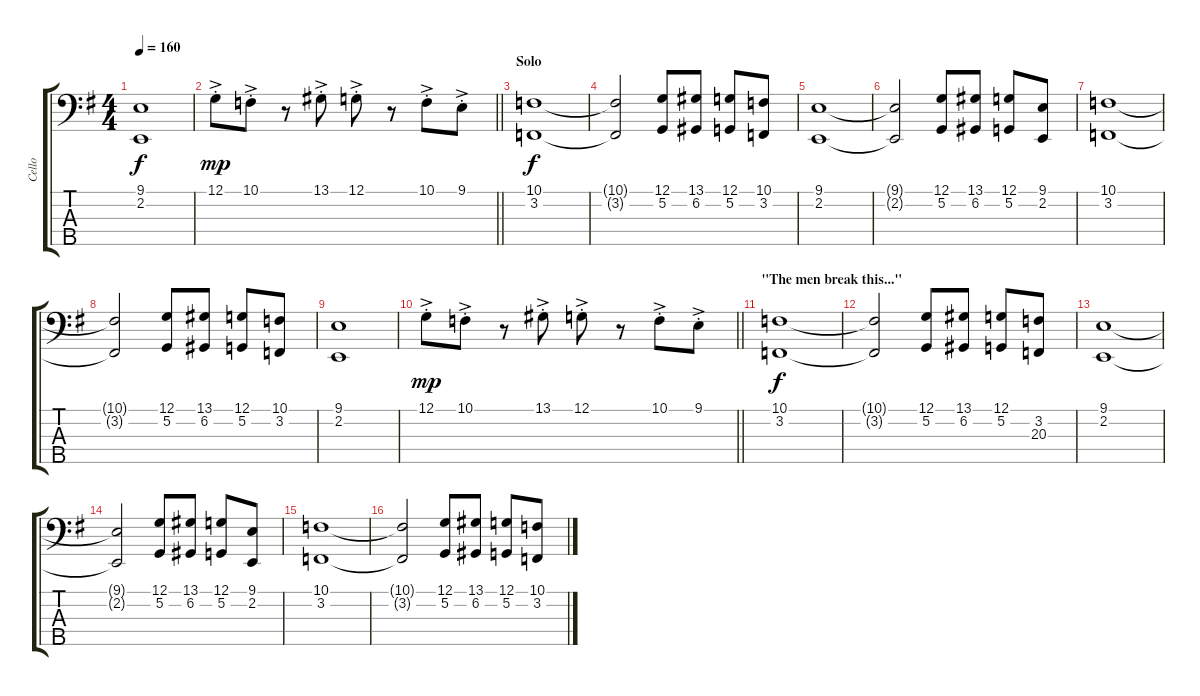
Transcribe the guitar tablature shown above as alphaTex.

\track ("Cello" "Cello") {instrument stringensemble1}
\staff {score tabs}
\tuning (G2 D2 A1 E1 B0) {hide}
\ts (4 4)
\tempo 160
\clef f4
\ks g
(9.1 2.2).1{dy f} |
\barLineRight lightlight
12.1{ac st}.8{dy mp} 10.1{ac st}.8 r.8 13.1{ac st}.8 12.1{ac st}.8 r.8 10.1{ac st}.8 9.1{ac st}.8 |
\section ("" "Solo")
(10.1 3.2).1{dy f} |
(10.1{t} 3.2{t}).2 (12.1 5.2).8 (13.1 6.2).8 (12.1 5.2).8 (10.1 3.2).8 |
(9.1 2.2).1 |
(9.1{t} 2.2{t}).2 (12.1 5.2).8 (13.1 6.2).8 (12.1 5.2).8 (9.1 2.2).8 |
(10.1 3.2).1 |
(10.1{t} 3.2{t}).2 (12.1 5.2).8 (13.1 6.2).8 (12.1 5.2).8 (10.1 3.2).8 |
(9.1 2.2).1 |
\barLineRight lightlight
12.1{ac st}.8{dy mp} 10.1{ac st}.8 r.8 13.1{ac st}.8 12.1{ac st}.8 r.8 10.1{ac st}.8 9.1{ac st}.8 |
\section ("" "\"The men break this...\"")
(10.1 3.2).1{dy f} |
(10.1{t} 3.2{t}).2 (12.1 5.2).8 (13.1 6.2).8 (12.1 5.2).8 (3.2 20.3).8 |
(9.1 2.2).1 |
(9.1{t} 2.2{t}).2 (12.1 5.2).8 (13.1 6.2).8 (12.1 5.2).8 (9.1 2.2).8 |
(10.1 3.2).1 |
(10.1{t} 3.2{t}).2 (12.1 5.2).8 (13.1 6.2).8 (12.1 5.2).8 (10.1 3.2).8
